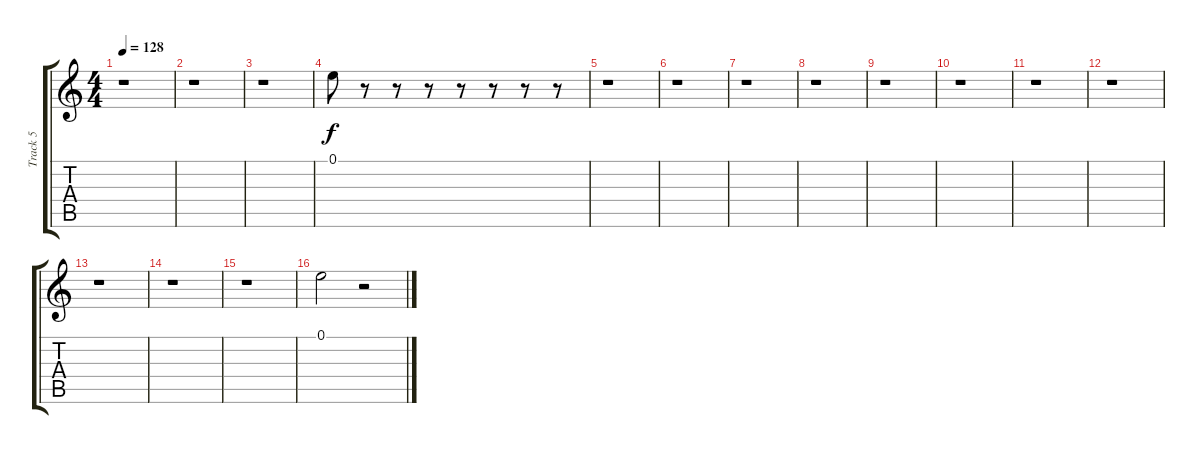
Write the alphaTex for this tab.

\track ("Track 5" "Track 5") {instrument acousticguitarsteel}
\staff {score tabs}
\tuning (E4 B3 G3 D3 A2 E2) {hide}
\ts (4 4)
\tempo 128
\clef g2
\ks c
r.1{dy ff} |
r.1 |
r.1 |
0.1.8{dy f} r.8 r.8 r.8 r.8 r.8 r.8 r.8 |
r.1 |
r.1 |
r.1 |
r.1 |
r.1 |
r.1 |
r.1 |
r.1 |
r.1 |
r.1 |
r.1 |
0.1.2 r.2
